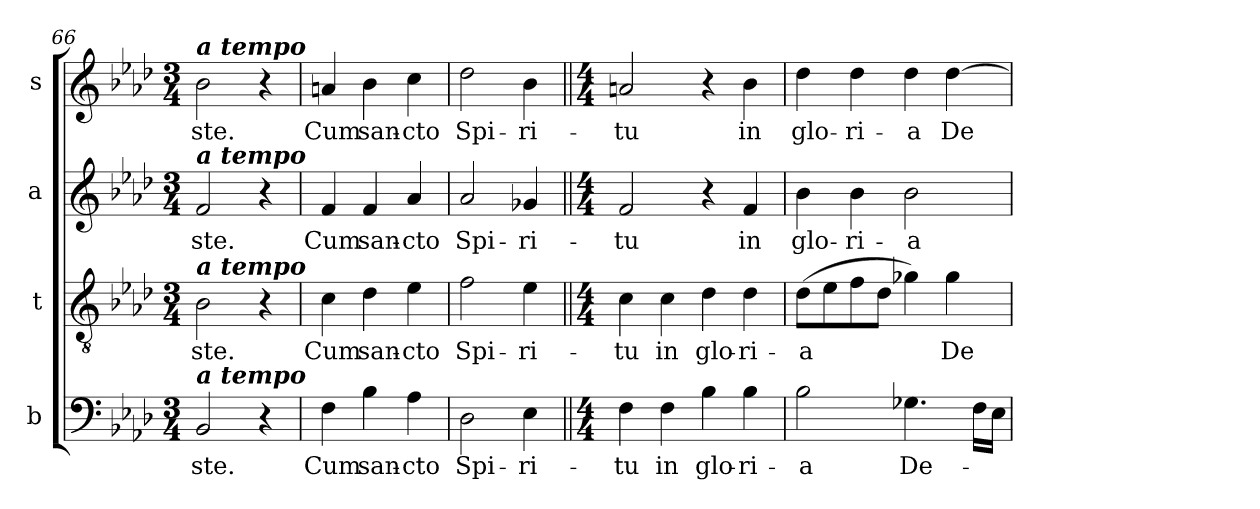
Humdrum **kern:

**kern	**text	**kern	**text	**kern	**text	**kern	**text
*part4	*part4	*part3	*part3	*part2	*part2	*part1	*part1
*staff4	*staff4	*staff3	*staff3	*staff2	*staff2	*staff1	*staff1
*I"b	*	*I"t	*	*I"a	*	*I"s	*
*clefF4	*	*clefGv2	*	*clefG2	*	*clefG2	*
*	*	*ITrd7c12	*	*	*	*	*
*k[b-e-a-d-]	*	*k[b-e-a-d-]	*	*k[b-e-a-d-]	*	*k[b-e-a-d-]	*
*f:	*	*f:	*	*f:	*	*f:	*
*M3/4	*	*M3/4	*	*M3/4	*	*M3/4	*
=66	=66	=66	=66	=66	=66	=66	=66
!	!LO:LY:b:color=#000000	!	!	!	!	!	!
!	!	!	!LO:LY:b:color=#000000	!	!	!	!
!	!	!	!	!	!LO:LY:b:color=#000000	!	!
!	!	!	!	!	!	!LO:TX:a:Bi:t=a tempo	!
!	!	!	!	!LO:TX:a:Bi:t=a tempo	!	!	!
!	!	!LO:TX:a:Bi:t=a tempo	!	!	!	!	!
!LO:TX:a:Bi:t=a tempo	!	!	!	!	!	!	!
!	!	!	!	!	!	!	!LO:LY:b:color=#000000
2BB-i/	-ste.	2BB-i\	-ste.	2fi/	-ste.	2b-i\	-ste.
4r	.	4r	.	4r	.	4r	.
=67	=67	=67	=67	=67	=67	=67	=67
!	!LO:LY:b:color=#000000	!	!	!	!	!	!
!	!	!	!LO:LY:b:color=#000000	!	!	!	!
!	!	!	!	!	!LO:LY:b:color=#000000	!	!
!	!	!	!	!	!	!	!LO:LY:b:color=#000000
4Fi\	Cum	4Ci\	Cum	4fi/	Cum	4ani/	Cum
!	!LO:LY:b:color=#000000	!	!	!	!	!	!
!	!	!	!LO:LY:b:color=#000000	!	!	!	!
!	!	!	!	!	!LO:LY:b:color=#000000	!	!
!	!	!	!	!	!	!	!LO:LY:b:color=#000000
4B-i\	san-	4D-i\	san-	4fi/	san-	4b-i\	san-
!	!LO:LY:b:color=#000000	!	!	!	!	!	!
!	!	!	!LO:LY:b:color=#000000	!	!	!	!
!	!	!	!	!	!LO:LY:b:color=#000000	!	!
!	!	!	!	!	!	!	!LO:LY:b:color=#000000
4A-i\	-cto	4E-i\	-cto	4a-i/	-cto	4cci\	-cto
!!LO:LB:g=z
=68	=68	=68	=68	=68	=68	=68	=68
!	!LO:LY:b:color=#000000	!	!	!	!	!	!
!	!	!	!LO:LY:b:color=#000000	!	!	!	!
!	!	!	!	!	!LO:LY:b:color=#000000	!	!
!	!	!	!	!	!	!	!LO:LY:b:color=#000000
2D-i\	Spi-	2Fi\	Spi-	2a-i/	Spi-	2dd-i\	Spi-
!	!LO:LY:b:color=#000000	!	!	!	!	!	!
!	!	!	!LO:LY:b:color=#000000	!	!	!	!
!	!	!	!	!	!LO:LY:b:color=#000000	!	!
!	!	!	!	!	!	!	!LO:LY:b:color=#000000
4E-i\	-ri-	4E-i\	-ri-	4g-Xi/	-ri-	4b-i\	-ri-
=69||	=69||	=69||	=69||	=69||	=69||	=69||	=69||
*M4/4	*	*M4/4	*	*M4/4	*	*M4/4	*
!	!LO:LY:b:color=#000000	!	!	!	!	!	!
!	!	!	!LO:LY:b:color=#000000	!	!	!	!
!	!	!	!	!	!LO:LY:b:color=#000000	!	!
!	!	!	!	!	!	!	!LO:LY:b:color=#000000
4Fi\	-tu	4Ci\	-tu	2fi/	-tu	2ani/	-tu
!	!LO:LY:b:color=#000000	!	!	!	!	!	!
!	!	!	!LO:LY:b:color=#000000	!	!	!	!
4Fi\	in	4Ci\	in	.	.	.	.
!	!LO:LY:b:color=#000000	!	!	!	!	!	!
!	!	!	!LO:LY:b:color=#000000	!	!	!	!
4B-i\	glo-	4D-i\	glo-	4r	.	4r	.
!	!LO:LY:b:color=#000000	!	!	!	!	!	!
!	!	!	!LO:LY:b:color=#000000	!	!	!	!
!	!	!	!	!	!LO:LY:b:color=#000000	!	!
!	!	!	!	!	!	!	!LO:LY:b:color=#000000
4B-i\	-ri-	4D-i\	-ri-	4fi/	in	4b-i\	in
=70	=70	=70	=70	=70	=70	=70	=70
!	!LO:LY:b:color=#000000	!	!	!	!	!	!
!	!	!	!LO:LY:b:color=#000000	!	!	!	!
!	!	!	!	!	!LO:LY:b:color=#000000	!	!
!	!	!	!	!	!	!	!LO:LY:b:color=#000000
2B-i\	-a	(8D-i\L	-a	4b-i\	glo-	4dd-i\	glo-
.	.	8E-i\	.	.	.	.	.
!	!	!	!	!	!LO:LY:b:color=#000000	!	!
!	!	!	!	!	!	!	!LO:LY:b:color=#000000
.	.	8Fi\	.	4b-i\	-ri-	4dd-i\	-ri-
.	.	8D-i\J	.	.	.	.	.
!	!LO:LY:b:color=#000000	!	!	!	!	!	!
!	!	!	!	!	!LO:LY:b:color=#000000	!	!
!	!	!	!	!	!	!	!LO:LY:b:color=#000000
4.G-Xi\	De-	4G-Xi\)	.	2b-i\	-a	4dd-i\	-a
!	!	!	!LO:LY:b:color=#000000	!	!	!	!
!	!	!	!	!	!	!	!LO:LY:b:color=#000000
.	.	4G-i\	De-	.	.	[4dd-i\	De-
16Fi\LL	.	.	.	.	.	.	.
16E-i\JJ	.	.	.	.	.	.	.
=	=	=	=	=	=	=	=
*-	*-	*-	*-	*-	*-	*-	*-
